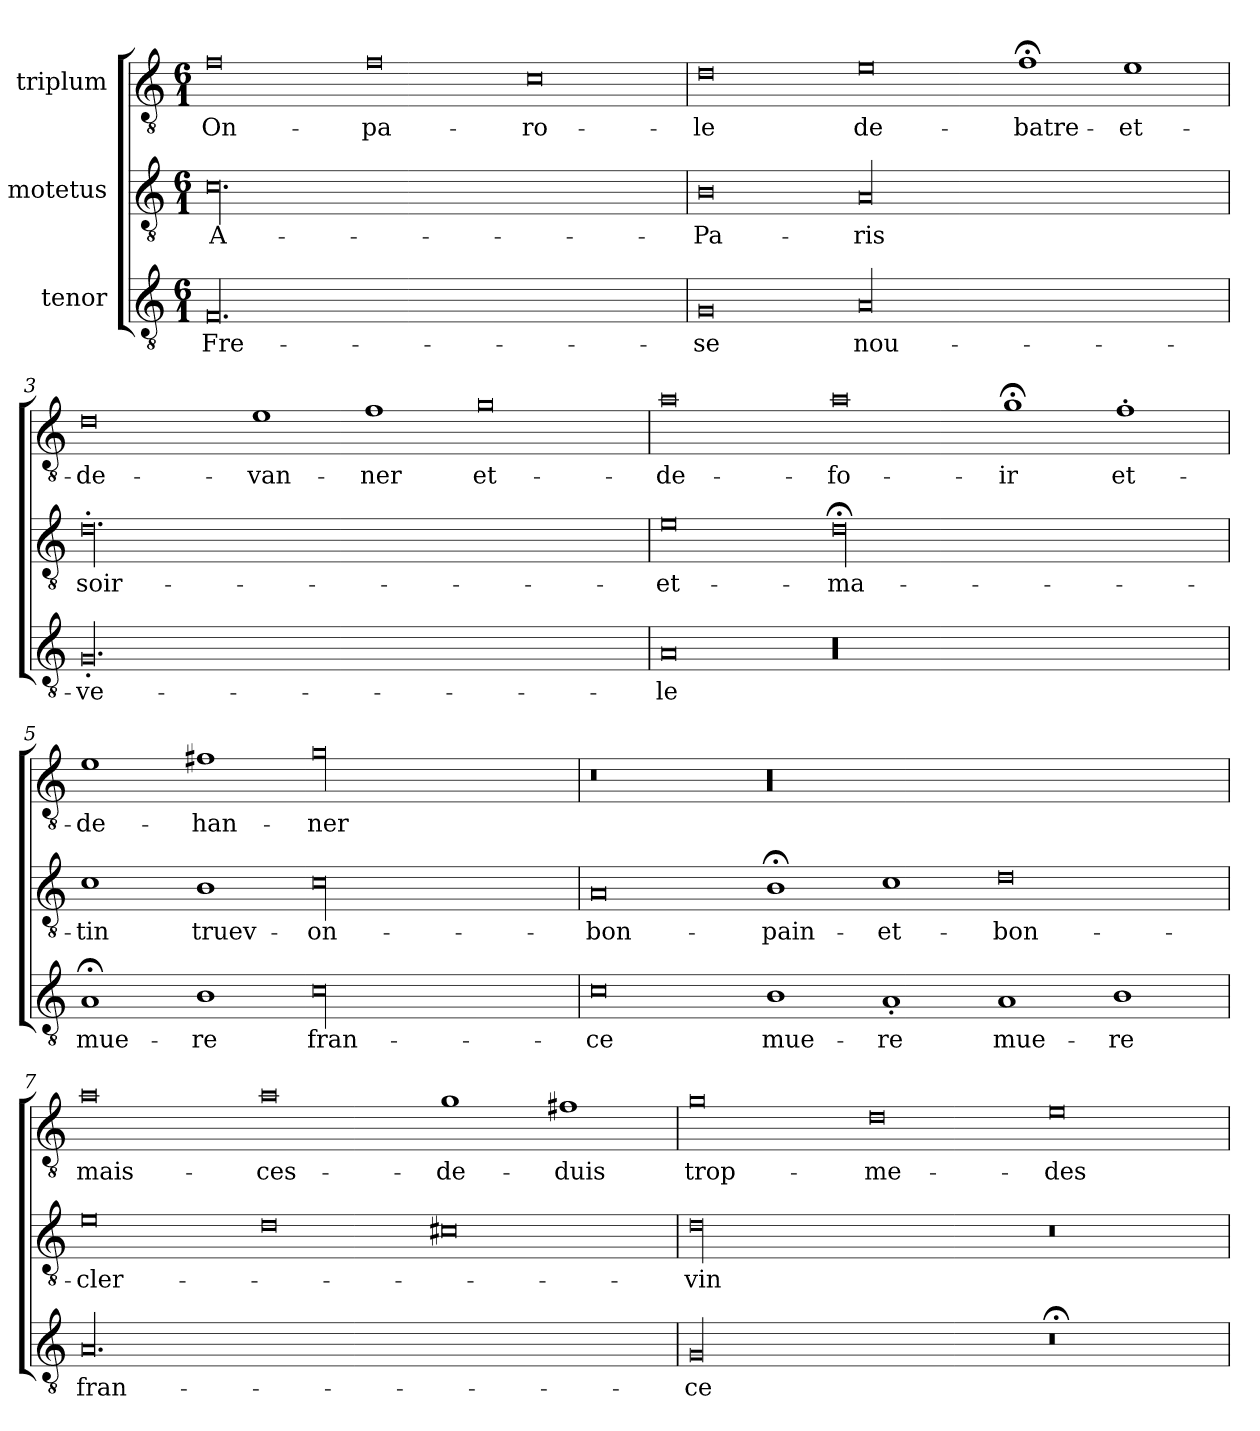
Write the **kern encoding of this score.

**kern	**text	**kern	**text	**kern	**text
*part3	*part3	*part2	*part2	*part1	*part1
*staff3	*staff3	*staff2	*staff2	*staff1	*staff1
*I"tenor	*	*I"motetus	*	*I"triplum	*
*clefGv2	*	*clefGv2	*	*clefGv2	*
*k[]	*	*k[]	*	*k[]	*
*C:	*	*C:	*	*C:	*
*M6/1	*	*M6/1	*	*M6/1	*
=1	=1	=1	=1	=1	=1
00.F/	Fre-	00.c\	A-	0f\	On-
.	.	.	.	0f\	pa-
.	.	.	.	0c\	-ro-
=2	=2	=2	=2	=2	=2
0G/	-se	0B\	Pa-	0d\	-le
00A/	nou-	00A/	-ris	0e\	de-
.	.	.	.	1f;<\	batre-
.	.	.	.	1e\	et-
=3	=3	=3	=3	=3	=3
00.G'/	-ve-	00.d'\	soir-	0d\	de-
.	.	.	.	1e\	van-
.	.	.	.	1f\	-ner
.	.	.	.	0g\	et-
=4	=4	=4	=4	=4	=4
0A/	-le	0e\	et-	0a\	de-
00r	.	00d;<\	ma-	0a\	fo-
.	.	.	.	1g;<\	-ir
.	.	.	.	1f'\	et-
=5	=5	=5	=5	=5	=5
1A;</	mue-	1c\	-tin	1e\	de-
1B\	-re	1B\	truev-	1f#X\	han-
00c\	fran-	00c\	on-	00g\	-ner
=6	=6	=6	=6	=6	=6
0c\	-ce	0A/	bon-	0r	.
1B\	mue-	1B;<\	pain-	00r	.
1A'/	-re	1c\	et-	.	.
1A/	mue-	0d\	bon-	.	.
1B\	-re	.	.	.	.
=7	=7	=7	=7	=7	=7
00.A/	fran-	0e\	cler-	0a\	mais-
.	.	0d\	.	0a\	ces-
.	.	0c#X\	.	1g\	de-
.	.	.	.	1f#X\	-duis
=8	=8	=8	=8	=8	=8
00G/	-ce	00d\	vin-	0g\	trop-
.	.	.	.	0d\	me-
0r;<	.	0r	.	0e\	des-
=	=	=	=	=	=
*-	*-	*-	*-	*-	*-
